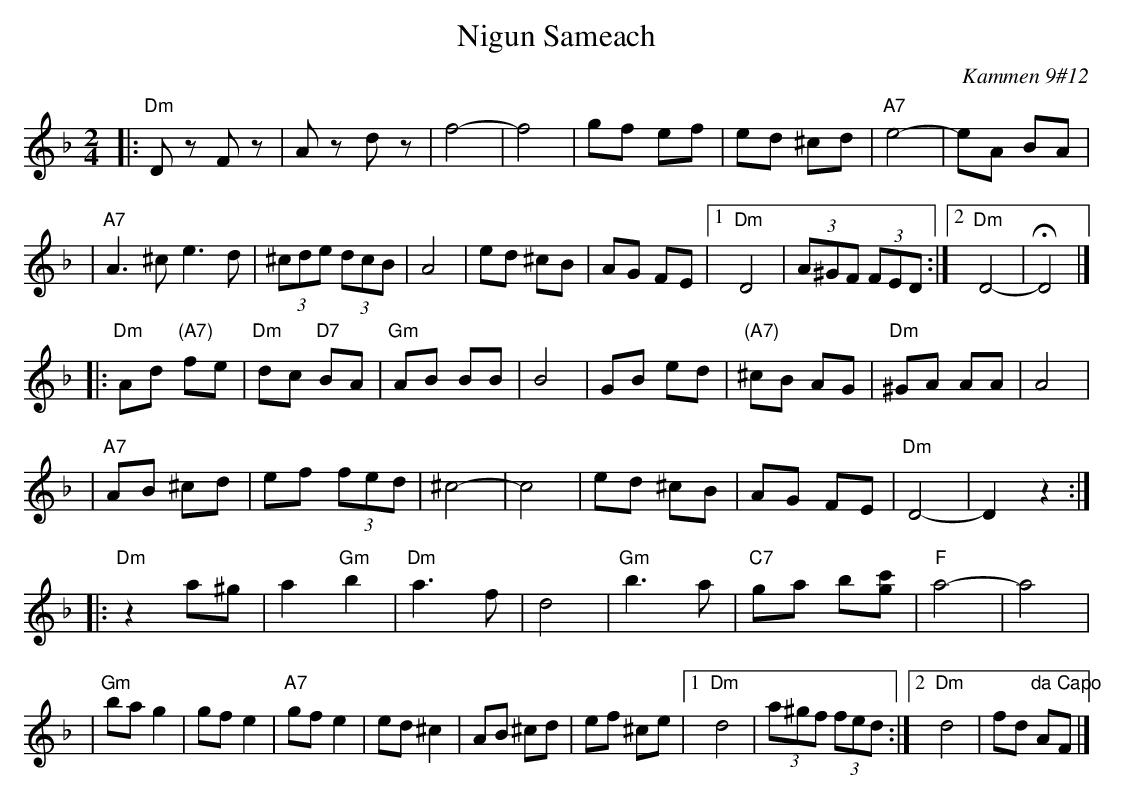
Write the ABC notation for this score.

X:1
T: Nigun Sameach
O: Kammen 9#12
M: 2/4
L: 1/8
K: Dm
|: "Dm"Dz Fz | Az dz | f4- | f4 \
| gf ef | ed ^cd | "A7"e4- | eA BA |
| "A7"A3 ^c e3 d | (3^cde (3dcB | A4 | ed ^cB \
| AG FE |1 "Dm"D4 | (3A^GF (3FED :|2 "Dm"D4- | HD4 |]
|: "Dm"Ad "(A7)"fe | "Dm"dc "D7"BA | "Gm"AB BB | B4 \
| GB ed | "(A7)"^cB AG | "Dm"^GA AA | A4 |
| "A7"AB ^cd | ef (3fed | ^c4- | c4 \
| ed ^cB | AG FE | "Dm"D4- | D2 z2 :|
|: "Dm"z2 a^g | a2 "Gm"b2 | "Dm"a3 f | d4 \
| "Gm"b3 a | "C7"ga b[c'g] | "F"a4- | a4 |
| "Gm"ba g2  | gf e2 | "A7"gf e2 |  ed ^c2 \
| AB ^cd | ef  ^ce |1 "Dm"d4 | (3a^gf (3fed :|2 "Dm"d4 | fd "da Capo"AF |]
